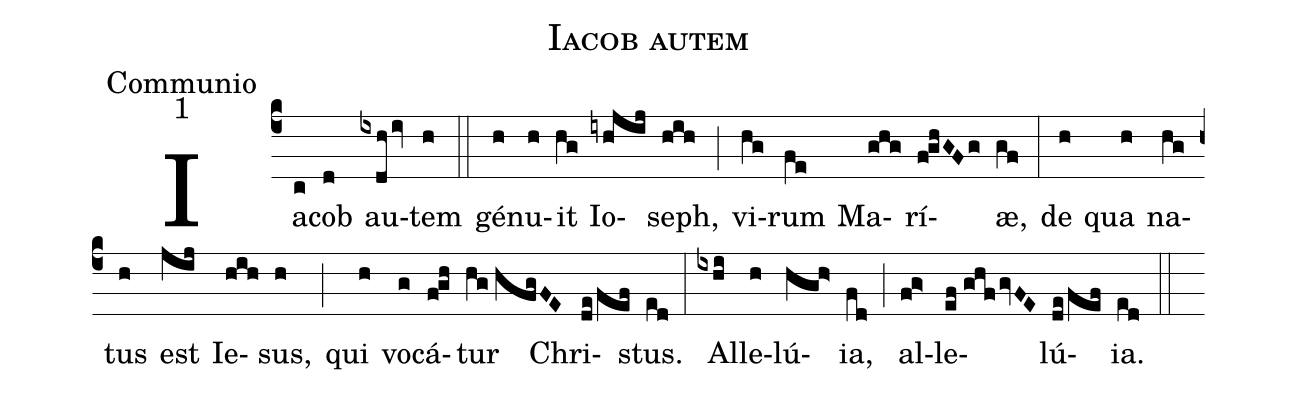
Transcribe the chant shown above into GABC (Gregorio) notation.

name:Iacob autem;
office-part:Communio;
mode:1;
%%
(c4) Ia(c)cob(d) au(ixdh/iv)tem(h) (::)
gé(h)nu(h)it(hg) Io(iyhjij)seph,(hih) (;) vi(hg)rum(fe) Ma(ghg)rí(f!ghGFg)æ,(gf) (:)
de(h) qua(h) na(hg)tus(h) est(jij) Ie(hih)sus,(h) (;) qui(h) vo(g)cá(f!gh)tur(hg//hfgFE) Chri(de/fef)stus.(ed) (:)
Al(ixhi)le(h)lú(hgh>)ia,(fd) (;) al(fg>)le(ef//ghf/gvFE)lú(de/fef)ia.(ed) (::)
